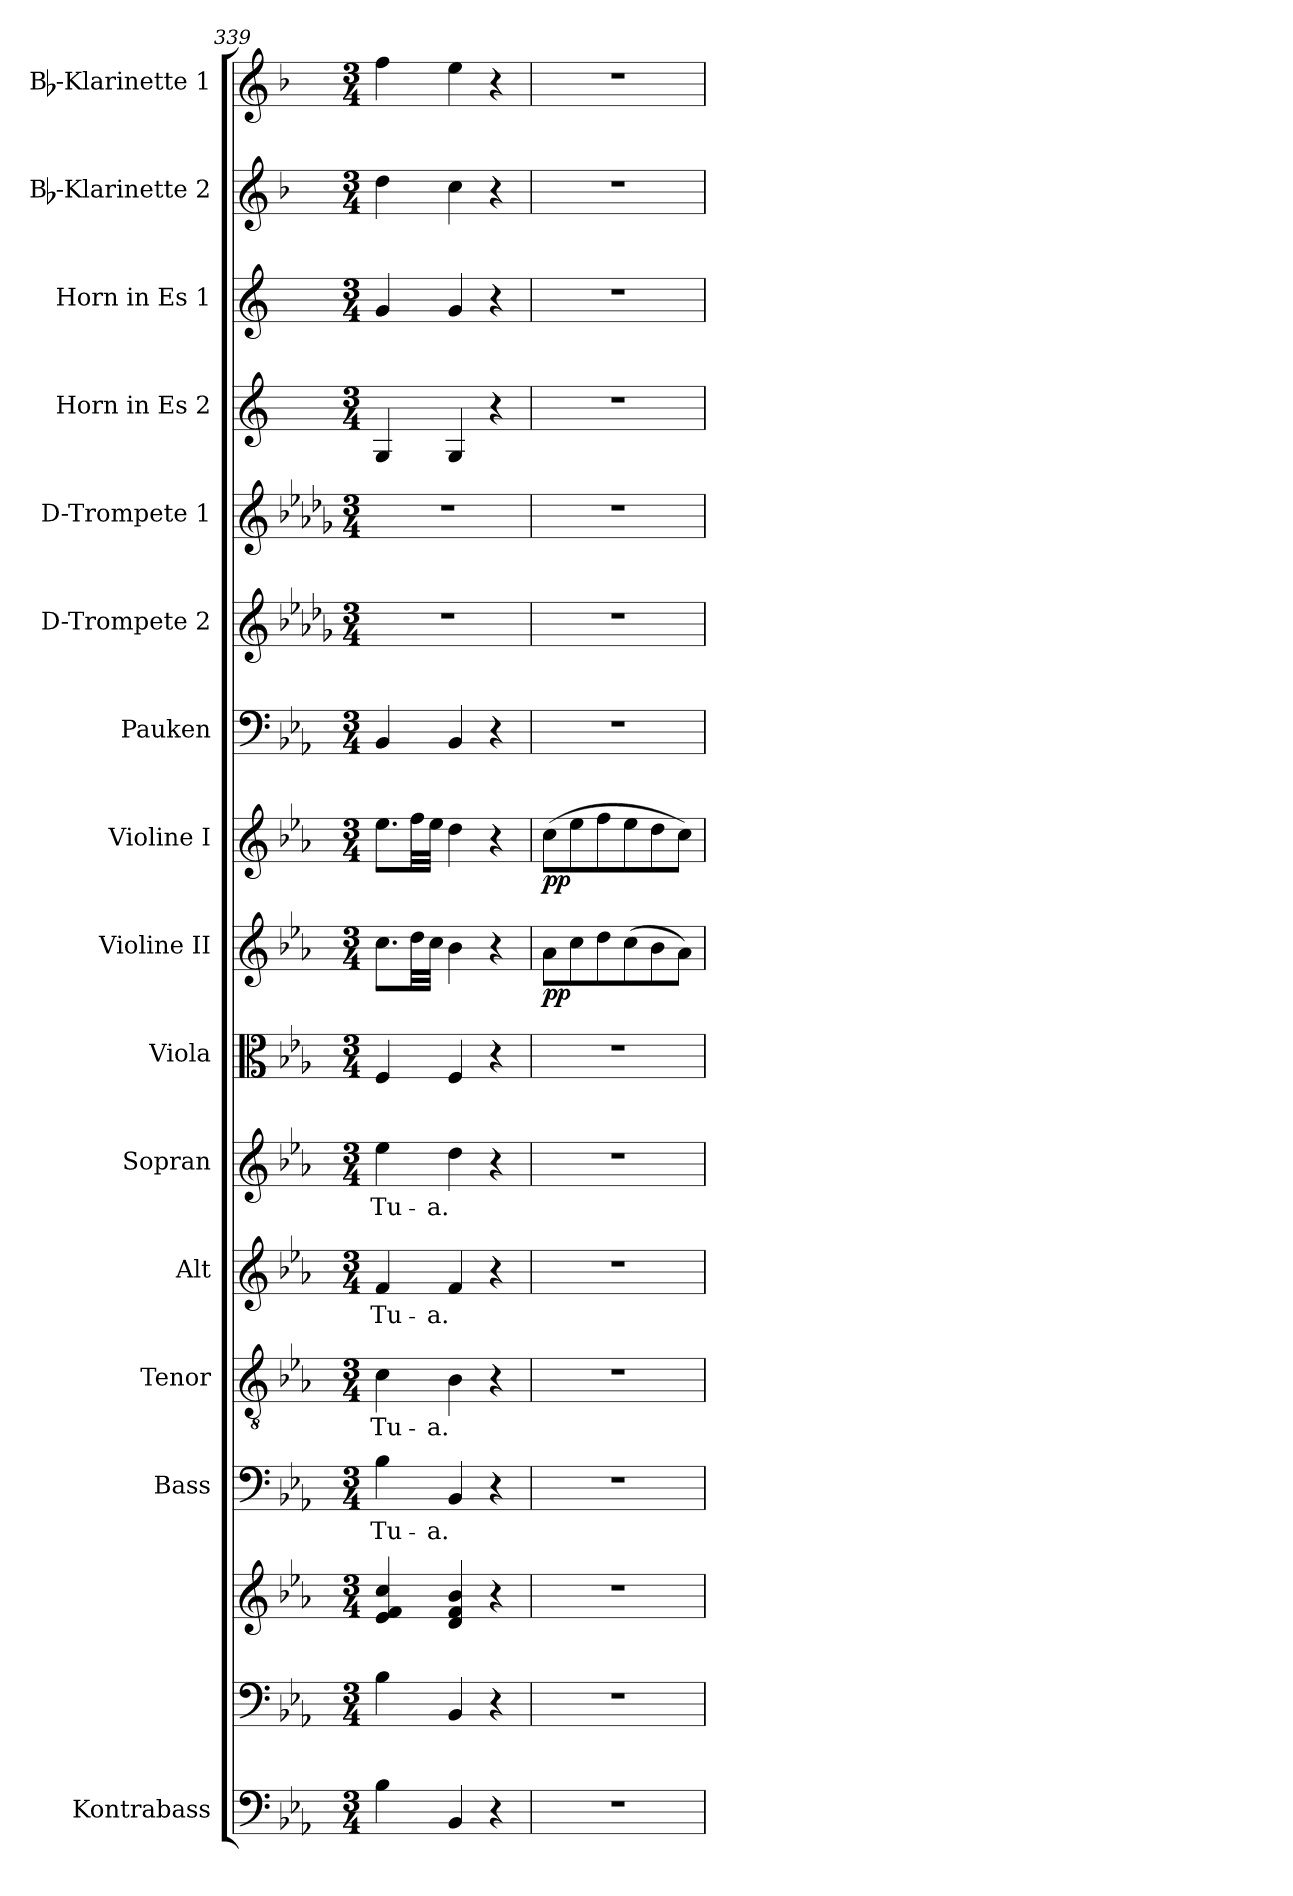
**kern	**kern	**kern	**kern	**text	**kern	**text	**kern	**text	**kern	**text	**kern	**kern	**dynam	**kern	**dynam	**kern	**kern	**kern	**kern	**kern	**kern	**kern
*part16	*part15	*part15	*part14	*part14	*part13	*part13	*part12	*part12	*part11	*part11	*part10	*part9	*part9	*part8	*part8	*part7	*part6	*part5	*part4	*part3	*part2	*part1
*staff17	*staff16	*staff15	*staff14	*staff14	*staff13	*staff13	*staff12	*staff12	*staff11	*staff11	*staff10	*staff9	*staff9	*staff8	*staff8	*staff7	*staff6	*staff5	*staff4	*staff3	*staff2	*staff1
*I"Kontrabass	*	*	*I"Bass	*	*I"Tenor	*	*I"Alt	*	*I"Sopran	*	*I"Viola	*I"Violine II	*	*I"Violine I	*	*I"Pauken	*I"D-Trompete 2	*I"D-Trompete 1	*I"Horn in Es 2	*I"Horn in Es 1	*I"Bb-Klarinette 2	*I"Bb-Klarinette 1
*I'Kb.	*	*	*I'B.	*	*I'T.	*	*I'A.	*	*I'S.	*	*I'Vla.	*I'Vl. II	*	*I'Vl. I	*	*I'Pk.	*I'D Trp. 2	*I'D Trp. 1	*	*	*I'Bb Kl. 2	*I'Bb Kl. 1
*clefF4	*clefF4	*clefG2	*clefF4	*	*clefGv2	*	*clefG2	*	*clefG2	*	*clefC3	*clefG2	*	*clefG2	*	*clefF4	*clefG2	*clefG2	*clefG2	*clefG2	*clefG2	*clefG2
*ITrd7c12	*	*	*	*	*	*	*	*	*	*	*	*	*	*	*	*	*ITrd-1c-2	*ITrd-1c-2	*ITrd5c9	*ITrd5c9	*ITrd1c2	*ITrd1c2
*k[b-e-a-]	*k[b-e-a-]	*k[b-e-a-]	*k[b-e-a-]	*	*k[b-e-a-]	*	*k[b-e-a-]	*	*k[b-e-a-]	*	*k[b-e-a-]	*k[b-e-a-]	*	*k[b-e-a-]	*	*k[b-e-a-]	*k[b-e-a-]	*k[b-e-a-]	*k[b-e-a-]	*k[b-e-a-]	*k[b-e-a-]	*k[b-e-a-]
*E-:	*E-:	*E-:	*E-:	*	*E-:	*	*E-:	*	*E-:	*	*E-:	*E-:	*	*E-:	*	*E-:	*E-:	*E-:	*E-:	*E-:	*E-:	*E-:
*M3/4	*M3/4	*M3/4	*M3/4	*	*M3/4	*	*M3/4	*	*M3/4	*	*M3/4	*M3/4	*	*M3/4	*	*M3/4	*M3/4	*M3/4	*M3/4	*M3/4	*M3/4	*M3/4
=339	=339	=339	=339	=339	=339	=339	=339	=339	=339	=339	=339	=339	=339	=339	=339	=339	=339	=339	=339	=339	=339	=339
!	!	!	!	!LO:LY:b	!	!LO:LY:b	!	!LO:LY:b	!	!LO:LY:b	!	!	!	!	!	!	!	!	!	!	!	!
4BB-\	4B-\	4e-/ 4f/ 4cc/	4B-\	Tu-	4c\	Tu-	4f/	Tu-	4ee-\	Tu-	4F/	8.cc\L	.	8.ee-\L	.	4BB-/	2.r	2.r	4BB-/	4B-/	4cc\	4ee-\
.	.	.	.	.	.	.	.	.	.	.	.	32dd\LL	.	32ff\LL	.	.	.	.	.	.	.	.
.	.	.	.	.	.	.	.	.	.	.	.	32cc\JJJ	.	32ee-\JJJ	.	.	.	.	.	.	.	.
!	!	!	!	!LO:LY:b	!	!LO:LY:b	!	!LO:LY:b	!	!LO:LY:b	!	!	!	!	!	!	!	!	!	!	!	!
4BBB-/	4BB-/	4d/ 4f/ 4b-/	4BB-/	-a.	4B-\	-a.	4f/	-a.	4dd\	-a.	4F/	4b-\	.	4dd\	.	4BB-/	.	.	4BB-/	4B-/	4b-\	4dd\
4r	4r	4r	4r	.	4r	.	4r	.	4r	.	4r	4r	.	4r	.	4r	.	.	4r	4r	4r	4r
=340	=340	=340	=340	=340	=340	=340	=340	=340	=340	=340	=340	=340	=340	=340	=340	=340	=340	=340	=340	=340	=340	=340
!	!	!	!	!	!	!	!	!	!	!	!	!	!LO:DY:b	!	!LO:DY:b	!	!	!	!	!	!	!
2.r	2.r	2.r	2.r	.	2.r	.	2.r	.	2.r	.	2.r	8a-\L	pp	(>8cc\L	pp	2.r	2.r	2.r	2.r	2.r	2.r	2.r
.	.	.	.	.	.	.	.	.	.	.	.	8cc\	.	8ee-\	.	.	.	.	.	.	.	.
.	.	.	.	.	.	.	.	.	.	.	.	8dd\	.	8ff\	.	.	.	.	.	.	.	.
.	.	.	.	.	.	.	.	.	.	.	.	(>8cc\	.	8ee-\	.	.	.	.	.	.	.	.
.	.	.	.	.	.	.	.	.	.	.	.	8b-\	.	8dd\	.	.	.	.	.	.	.	.
.	.	.	.	.	.	.	.	.	.	.	.	8a-\J)	.	8cc\J)	.	.	.	.	.	.	.	.
=	=	=	=	=	=	=	=	=	=	=	=	=	=	=	=	=	=	=	=	=	=	=
*-	*-	*-	*-	*-	*-	*-	*-	*-	*-	*-	*-	*-	*-	*-	*-	*-	*-	*-	*-	*-	*-	*-
